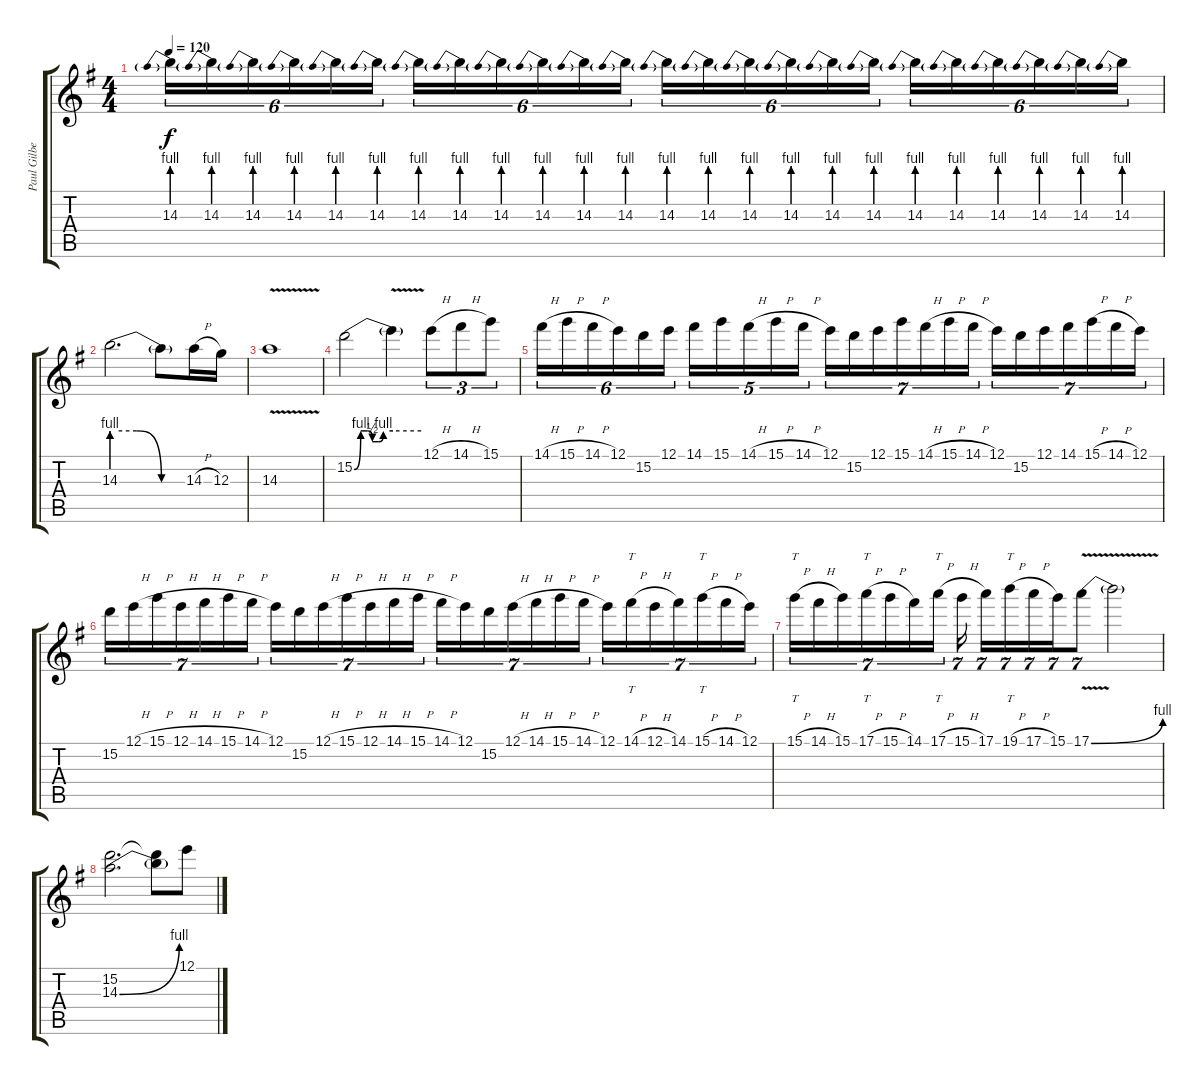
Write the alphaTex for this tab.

\track ("Paul Gilbert (Lead Guitar)" "Paul Gilbe") {instrument distortionguitar}
\staff {score tabs}
\tuning (E4 B3 G3 D3 A2 E2) {hide}
\ts (4 4)
\tempo 120
\clef g2
\ks g
14.3{be (prebend 0 4 60 4)}.16{tu (6 4) dy f} 14.3{be (prebend 0 4 60 4)}.16{tu (6 4)} 14.3{be (prebend 0 4 60 4)}.16{tu (6 4)} 14.3{be (prebend 0 4 60 4)}.16{tu (6 4)} 14.3{be (prebend 0 4 60 4)}.16{tu (6 4)} 14.3{be (prebend 0 4 60 4)}.16{tu (6 4)} 14.3{be (prebend 0 4 60 4)}.16{tu (6 4)} 14.3{be (prebend 0 4 60 4)}.16{tu (6 4)} 14.3{be (prebend 0 4 60 4)}.16{tu (6 4)} 14.3{be (prebend 0 4 60 4)}.16{tu (6 4)} 14.3{be (prebend 0 4 60 4)}.16{tu (6 4)} 14.3{be (prebend 0 4 60 4)}.16{tu (6 4)} 14.3{be (prebend 0 4 60 4)}.16{tu (6 4)} 14.3{be (prebend 0 4 60 4)}.16{tu (6 4)} 14.3{be (prebend 0 4 60 4)}.16{tu (6 4)} 14.3{be (prebend 0 4 60 4)}.16{tu (6 4)} 14.3{be (prebend 0 4 60 4)}.16{tu (6 4)} 14.3{be (prebend 0 4 60 4)}.16{tu (6 4)} 14.3{be (prebend 0 4 60 4)}.16{tu (6 4)} 14.3{be (prebend 0 4 60 4)}.16{tu (6 4)} 14.3{be (prebend 0 4 60 4)}.16{tu (6 4)} 14.3{be (prebend 0 4 60 4)}.16{tu (6 4)} 14.3{be (prebend 0 4 60 4)}.16{tu (6 4)} 14.3{be (prebend 0 4 60 4)}.16{tu (6 4)} |
14.3{be (custom 0 4 20 4 40 0 60 0)}.2{d} 14.3{t}.8 14.3{h}.16 12.3.16 |
14.3{v}.1 |
15.2{be (custom 0 0 10 4 20 4 28 2 38 2 45 4 60 4)}.2 15.2{be (hold 0 4 60 4) v t}.4 12.1{h}.8{tu (3 2)} 14.1{h}.8{tu (3 2)} 15.1.8{tu (3 2)} |
14.1{h}.16{tu (6 4)} 15.1{h}.16{tu (6 4)} 14.1{h}.16{tu (6 4)} 12.1.16{tu (6 4)} 15.2.16{tu (6 4)} 12.1.16{tu (6 4)} 14.1.16{tu (5 4)} 15.1.16{tu (5 4)} 14.1{h}.16{tu (5 4)} 15.1{h}.16{tu (5 4)} 14.1{h}.16{tu (5 4)} 12.1.16{tu (7 4)} 15.2.16{tu (7 4)} 12.1.16{tu (7 4)} 15.1.16{tu (7 4)} 14.1{h}.16{tu (7 4)} 15.1{h}.16{tu (7 4)} 14.1{h}.16{tu (7 4)} 12.1.16{tu (7 4)} 15.2.16{tu (7 4)} 12.1.16{tu (7 4)} 14.1.16{tu (7 4)} 15.1{h}.16{tu (7 4)} 14.1{h}.16{tu (7 4)} 12.1.16{tu (7 4)} |
15.2.16{tu (7 4)} 12.1{h}.16{tu (7 4)} 15.1{h}.16{tu (7 4)} 12.1{h}.16{tu (7 4)} 14.1{h}.16{tu (7 4)} 15.1{h}.16{tu (7 4)} 14.1{h}.16{tu (7 4)} 12.1.16{tu (7 4)} 15.2.16{tu (7 4)} 12.1{h}.16{tu (7 4)} 15.1{h}.16{tu (7 4)} 12.1{h}.16{tu (7 4)} 14.1{h}.16{tu (7 4)} 15.1{h}.16{tu (7 4)} 14.1{h}.16{tu (7 4)} 12.1.16{tu (7 4)} 15.2.16{tu (7 4)} 12.1{h}.16{tu (7 4)} 14.1{h}.16{tu (7 4)} 15.1{h}.16{tu (7 4)} 14.1{h}.16{tu (7 4)} 12.1.16{tu (7 4)} 14.1{h}.16{tt tu (7 4)} 12.1{h}.16{tu (7 4)} 14.1.16{tu (7 4)} 15.1{h}.16{tt tu (7 4)} 14.1{h}.16{tu (7 4)} 12.1.16{tu (7 4)} |
15.1{h}.16{tt tu (7 4)} 14.1{h}.16{tu (7 4)} 15.1.16{tu (7 4)} 17.1{h}.16{tt tu (7 4)} 15.1{h}.16{tu (7 4)} 14.1.16{tu (7 4)} 17.1{h}.16{tt tu (7 4)} 15.1{h}.16{tu (7 4)} 17.1.16{tu (7 4)} 19.1{h}.16{tt tu (7 4)} 17.1{h}.16{tu (7 4)} 15.1.16{tu (7 4)} 17.1{be (bend 0 0 60 4) v}.8{tu (7 4)} 17.1{t}.2 |
(15.2 14.3{be (bend 0 0 60 4)}).2{d} (15.2{t} 14.3{t}).8 12.1.8
